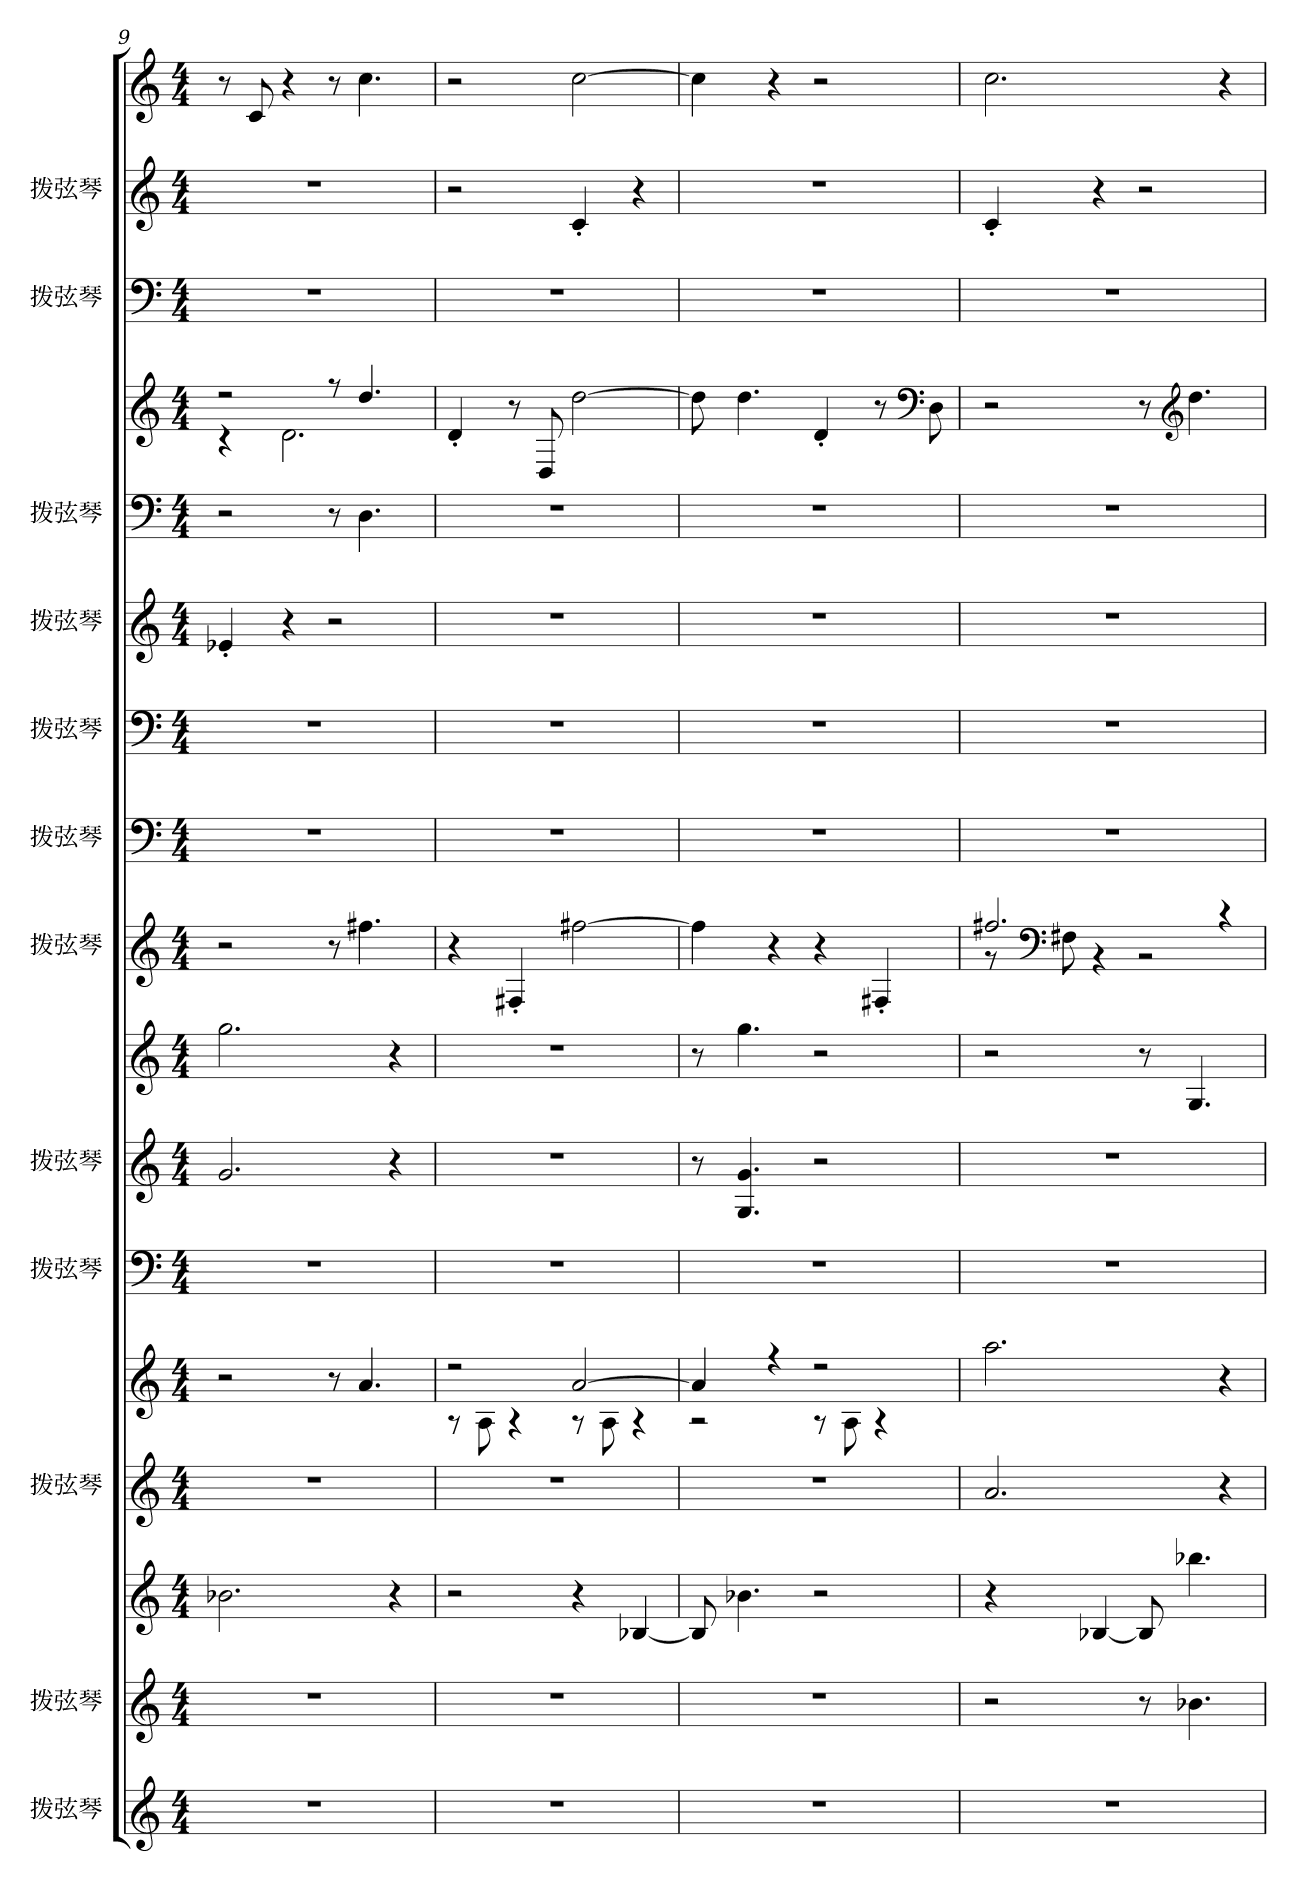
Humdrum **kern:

**kern	**kern	**kern	**kern	**kern	**kern	**kern	**kern	**kern	**kern	**kern	**kern	**kern	**kern	**kern	**kern	**kern
*part12	*part11	*part11	*part10	*part10	*part9	*part8	*part8	*part7	*part6	*part5	*part4	*part3	*part3	*part2	*part1	*part1
*staff17	*staff16	*staff15	*staff14	*staff13	*staff12	*staff11	*staff10	*staff9	*staff8	*staff7	*staff6	*staff5	*staff4	*staff3	*staff2	*staff1
*I"拨弦琴	*I"拨弦琴	*	*I"拨弦琴	*	*I"拨弦琴	*I"拨弦琴	*	*I"拨弦琴	*I"拨弦琴	*I"拨弦琴	*I"拨弦琴	*I"拨弦琴	*	*I"拨弦琴	*I"拨弦琴	*
*clefG2	*clefG2	*clefG2	*clefG2	*clefG2	*clefF4	*clefG2	*clefG2	*clefG2	*clefF4	*clefF4	*clefG2	*clefF4	*clefG2	*clefF4	*clefG2	*clefG2
*k[]	*k[]	*k[]	*k[]	*k[]	*k[]	*k[]	*k[]	*k[]	*k[]	*k[]	*k[]	*k[]	*k[]	*k[]	*k[]	*k[]
*M4/4	*M4/4	*M4/4	*M4/4	*M4/4	*M4/4	*M4/4	*M4/4	*M4/4	*M4/4	*M4/4	*M4/4	*M4/4	*M4/4	*M4/4	*M4/4	*M4/4
=9	=9	=9	=9	=9	=9	=9	=9	=9	=9	=9	=9	=9	=9	=9	=9	=9
*	*	*	*	*	*	*	*	*	*	*	*	*	*^	*	*	*
1r	1r	2.b-X\	1r	2r	1r	2.g/	2.gg\	2r	1r	1r	4e-X'/	2r	2r	4r	1r	1r	8r
.	.	.	.	.	.	.	.	.	.	.	.	.	.	.	.	.	8c/
.	.	.	.	.	.	.	.	.	.	.	4r	.	.	2.d\	.	.	4r
.	.	.	.	8r	.	.	.	8r	.	.	2r	8r	8r	.	.	.	8r
.	.	.	.	4.a/	.	.	.	4.ff#X\	.	.	.	4.D\	4.dd/	.	.	.	4.cc\
.	.	4r	.	.	.	4r	4r	.	.	.	.	.	.	.	.	.	.
*	*	*	*	*	*	*	*	*	*	*	*	*	*v	*v	*	*	*
=10	=10	=10	=10	=10	=10	=10	=10	=10	=10	=10	=10	=10	=10	=10	=10	=10
*	*	*	*	*^	*	*	*	*	*	*	*	*	*	*	*	*
1r	1r	2r	1r	2r	8r	1r	1r	1r	4r	1r	1r	1r	1r	4d'/	1r	2r	2r
.	.	.	.	.	8A\	.	.	.	.	.	.	.	.	.	.	.	.
.	.	.	.	.	4r	.	.	.	4F#X'/	.	.	.	.	8r	.	.	.
.	.	.	.	.	.	.	.	.	.	.	.	.	.	8D/	.	.	.
.	.	4r	.	[2a/	8r	.	.	.	[2ff#X\	.	.	.	.	[2dd\	.	4c'/	[2cc\
.	.	.	.	.	8A\	.	.	.	.	.	.	.	.	.	.	.	.
.	.	[4B-X/	.	.	4r	.	.	.	.	.	.	.	.	.	.	4r	.
!!LO:PB:g=z
=11	=11	=11	=11	=11	=11	=11	=11	=11	=11	=11	=11	=11	=11	=11	=11	=11	=11
1r	1r	8B-/]	1r	4a/]	2r	1r	8r	8r	4ff#\]	1r	1r	1r	1r	8dd\]	1r	1r	4cc\]
.	.	4.b-X\	.	.	.	.	4.G/ 4.g/	4.gg\	.	.	.	.	.	4.dd\	.	.	.
.	.	.	.	4r	.	.	.	.	4r	.	.	.	.	.	.	.	4r
.	.	2r	.	2r	8r	.	2r	2r	4r	.	.	.	.	4d'/	.	.	2r
.	.	.	.	.	8A\	.	.	.	.	.	.	.	.	.	.	.	.
.	.	.	.	.	4r	.	.	.	4F#X'/	.	.	.	.	8r	.	.	.
*	*	*	*	*	*	*	*	*	*	*	*	*	*	*clefF4	*	*	*
.	.	.	.	.	.	.	.	.	.	.	.	.	.	8D\	.	.	.
*	*	*	*	*v	*v	*	*	*	*	*	*	*	*	*	*	*	*
=12	=12	=12	=12	=12	=12	=12	=12	=12	=12	=12	=12	=12	=12	=12	=12	=12
*	*	*	*	*	*	*	*	*^	*	*	*	*	*	*	*	*
1r	2r	4r	2.a/	2.aa\	1r	1r	2r	2.ff#X/	8r	1r	1r	1r	1r	2r	1r	4c'/	2.cc\
*	*	*	*	*	*	*	*	*clefF4	*	*	*	*	*	*	*	*	*
.	.	.	.	.	.	.	.	.	8F#X\	.	.	.	.	.	.	.	.
.	.	[4B-X/	.	.	.	.	.	.	4r	.	.	.	.	.	.	4r	.
.	8r	8B-/]	.	.	.	.	8r	.	2r	.	.	.	.	8r	.	2r	.
*	*	*	*	*	*	*	*	*	*	*	*	*	*	*clefG2	*	*	*
.	4.b-X\	4.bb-X\	.	.	.	.	4.G/	.	.	.	.	.	.	4.dd\	.	.	.
.	.	.	4r	4r	.	.	.	4r	.	.	.	.	.	.	.	.	4r
*	*	*	*	*	*	*	*	*v	*v	*	*	*	*	*	*	*	*
=	=	=	=	=	=	=	=	=	=	=	=	=	=	=	=	=
*-	*-	*-	*-	*-	*-	*-	*-	*-	*-	*-	*-	*-	*-	*-	*-	*-
